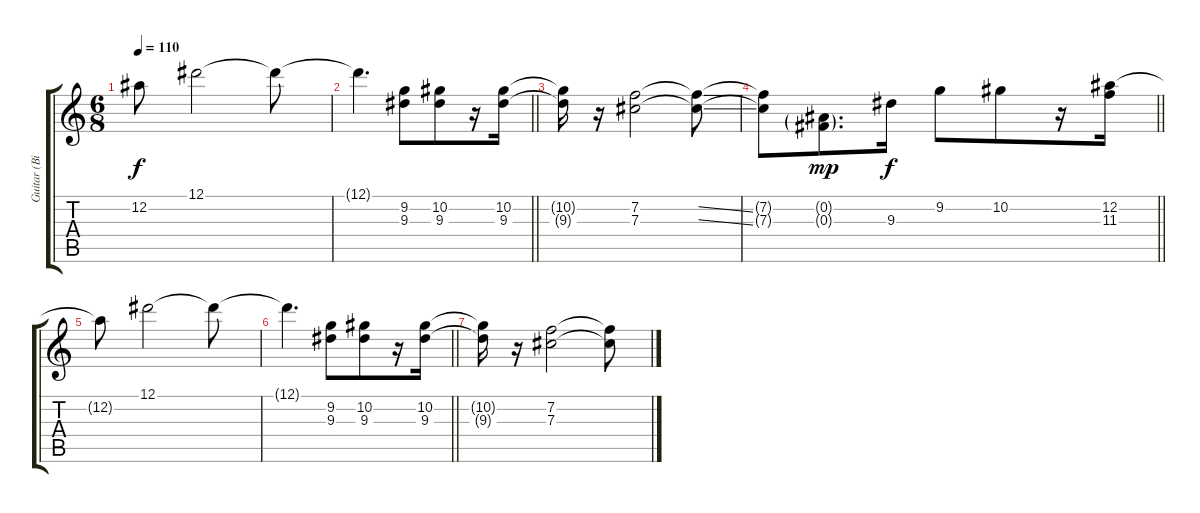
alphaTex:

\track ("Guitar (Billie Joe Armstrong)" "Guitar (Bi") {instrument distortionguitar}
\staff {score tabs}
\tuning (Eb4 Bb3 Gb3 Db3 Ab2 Eb2) {hide}
\ts (6 8)
\tempo 110
\clef g2
\ks c
12.2{t}.8{dy f} 12.1.2 12.1{t}.8 |
\barLineRight lightlight
12.1{t}.4{d} (9.2 9.3).8 (10.2 9.3).8 r.16 (10.2 9.3).16 |
(10.2{t} 9.3{t}).16 r.16 (7.2 7.3).2 (7.2{ss t} 7.3{ss t}).8 |
\barLineRight lightlight
(7.2{t} 7.3{t}).8{volume 0} (0.2{g} 0.3{g}).8{d dy mp} 9.3.16{dy f} 9.2.8 10.2.8 r.16 (12.2 11.3).16 |
12.2{t}.8 12.1.2 12.1{t}.8 |
\barLineRight lightlight
12.1{t}.4{d} (9.2 9.3).8 (10.2 9.3).8 r.16 (10.2 9.3).16 |
(10.2{t} 9.3{t}).16 r.16 (7.2 7.3).2 (7.2{t} 7.3{t}).8
